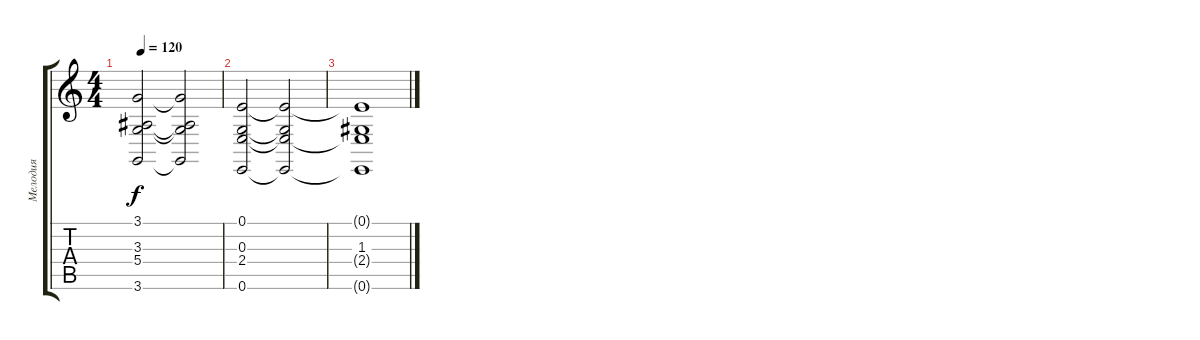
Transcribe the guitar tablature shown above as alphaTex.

\track ("Мелодия" "Мелодия") {instrument stringensemble1}
\staff {score tabs}
\tuning (E4 B3 G3 D3 A2 E2) {hide}
\ts (4 4)
\tempo 120
\clef g2
\ks c
(3.1 3.3 5.4 3.6).2{dy f} (3.1{t} 3.3{t} 5.4{t} 3.6{t}).2 |
(0.1 0.3 2.4 0.6).2 (0.1{t} 0.3{t} 2.4{t} 0.6{t}).2 |
(0.1{t} 1.3 2.4{t} 0.6{t}).1
